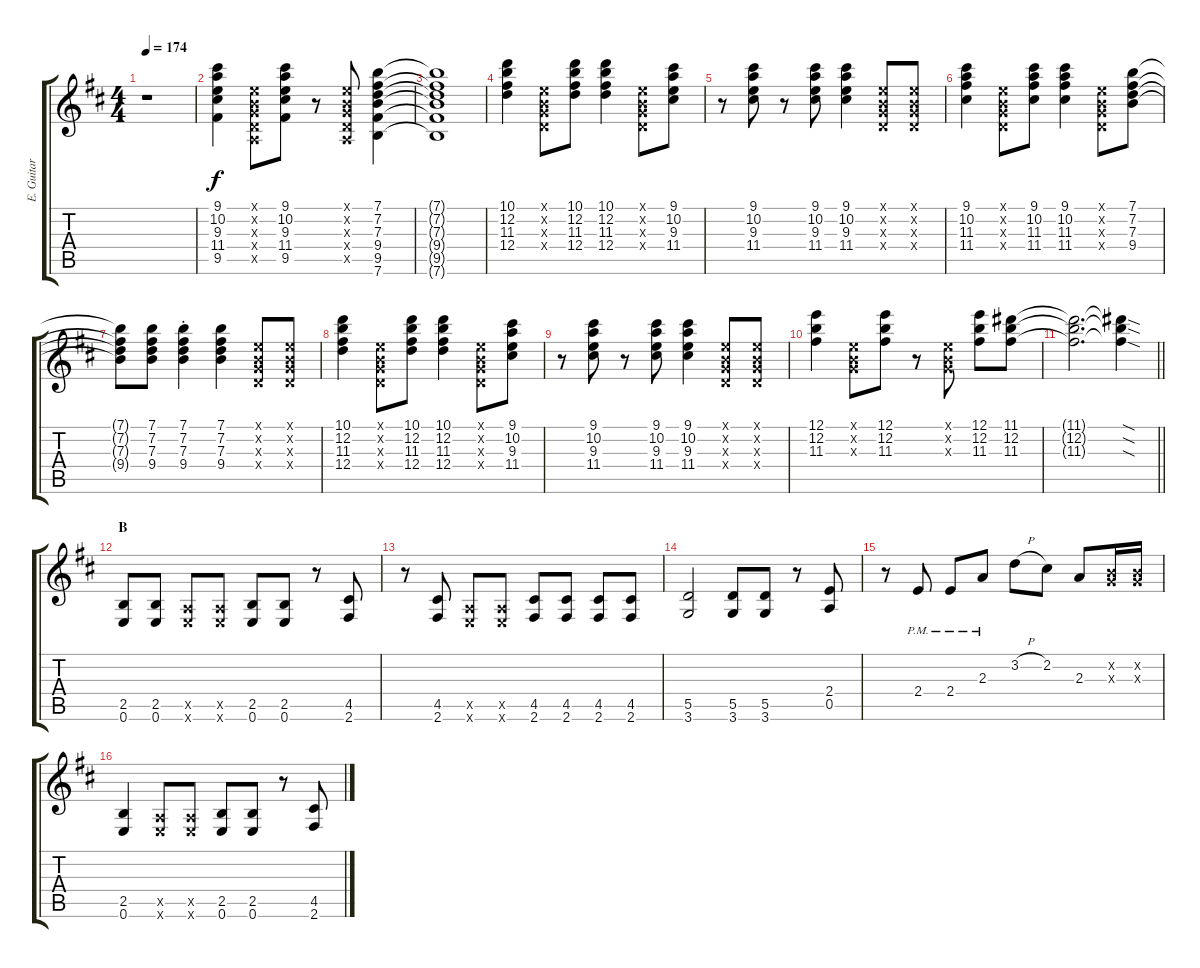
\track ("E. Guitar I" "E. Guitar ") {instrument overdrivenguitar}
\staff {score tabs}
\tuning (E4 B3 G3 D3 A2 E2) {hide}
\ts (4 4)
\tempo 174
\clef g2
\ks bminor
r.1{dy f} |
(9.1 10.2 9.3 11.4 9.5).4 (0.1{x} 0.2{x} 0.3{x} 0.4{x} 0.5{x}).8 (9.1 10.2 9.3 11.4 9.5).8 r.8 (0.1{x} 0.2{x} 0.3{x} 0.4{x} 0.5{x}).8 (7.1 7.2 7.3 9.4 9.5 7.6).4 |
(7.1{t} 7.2{t} 7.3{t} 9.4{t} 9.5{t} 7.6{t}).1 |
(10.1 12.2 11.3 12.4).4 (0.1{x} 0.2{x} 0.3{x} 0.4{x}).8 (10.1 12.2 11.3 12.4).8 (10.1 12.2 11.3 12.4).4 (0.1{x} 0.2{x} 0.3{x} 0.4{x}).8 (9.1 10.2 9.3 11.4).8 |
r.8 (9.1 10.2 9.3 11.4).8 r.8 (9.1 10.2 9.3 11.4).8 (9.1 10.2 9.3 11.4).4 (0.1{x} 0.2{x} 0.3{x} 0.4{x}).8 (0.1{x} 0.2{x} 0.3{x} 0.4{x}).8 |
(9.1 10.2 11.3 11.4).4 (0.1{x} 0.2{x} 0.3{x} 0.4{x}).8 (9.1 10.2 11.3 11.4).8 (9.1 10.2 11.3 11.4).4 (0.1{x} 0.2{x} 0.3{x} 0.4{x}).8 (7.1 7.2 7.3 9.4).8 |
(7.1{t} 7.2{t} 7.3{t} 9.4{t}).8 (7.1 7.2 7.3 9.4).8 (7.1{st} 7.2{st} 7.3{st} 9.4{st}).4 (7.1 7.2 7.3 9.4).4 (0.1{x} 0.2{x} 0.3{x} 0.4{x}).8 (0.1{x} 0.2{x} 0.3{x} 0.4{x}).8 |
(10.1 12.2 11.3 12.4).4 (0.1{x} 0.2{x} 0.3{x} 0.4{x}).8 (10.1 12.2 11.3 12.4).8 (10.1 12.2 11.3 12.4).4 (0.1{x} 0.2{x} 0.3{x} 0.4{x}).8 (9.1 10.2 9.3 11.4).8 |
r.8 (9.1 10.2 9.3 11.4).8 r.8 (9.1 10.2 9.3 11.4).8 (9.1 10.2 9.3 11.4).4 (0.1{x} 0.2{x} 0.3{x} 0.4{x}).8 (0.1{x} 0.2{x} 0.3{x} 0.4{x}).8 |
(12.1 12.2 11.3).4 (0.1{x} 0.2{x} 0.3{x}).8 (12.1 12.2 11.3).8 r.8 (0.1{x} 0.2{x} 0.3{x}).8 (12.1 12.2 11.3).8 (11.1 12.2 11.3).8 |
\barLineRight lightlight
(11.1{t} 12.2{t} 11.3{t}).2{d} (11.1{sod t} 12.2{sod t} 11.3{sod t}).4 |
\section ("" "B")
(2.5 0.6).8 (2.5 0.6).8 (0.5{x} 0.6{x}).8 (0.5{x} 0.6{x}).8 (2.5 0.6).8 (2.5 0.6).8 r.8 (4.5 2.6).8 |
r.8 (4.5 2.6).8 (0.5{x} 0.6{x}).8 (0.5{x} 0.6{x}).8 (4.5 2.6).8 (4.5 2.6).8 (4.5 2.6).8 (4.5 2.6).8 |
(5.5 3.6).2 (5.5 3.6).8 (5.5 3.6).8 r.8 (2.4 0.5).8 |
r.8 2.4{pm}.8 2.4{pm}.8 2.3{pm}.8 3.2{h}.8 2.2.8 2.3.8 (0.2{x} 0.3{x}).16 (0.2{x} 0.3{x}).16 |
(2.5 0.6).4 (0.5{x} 0.6{x}).8 (0.5{x} 0.6{x}).8 (2.5 0.6).8 (2.5 0.6).8 r.8 (4.5 2.6).8
